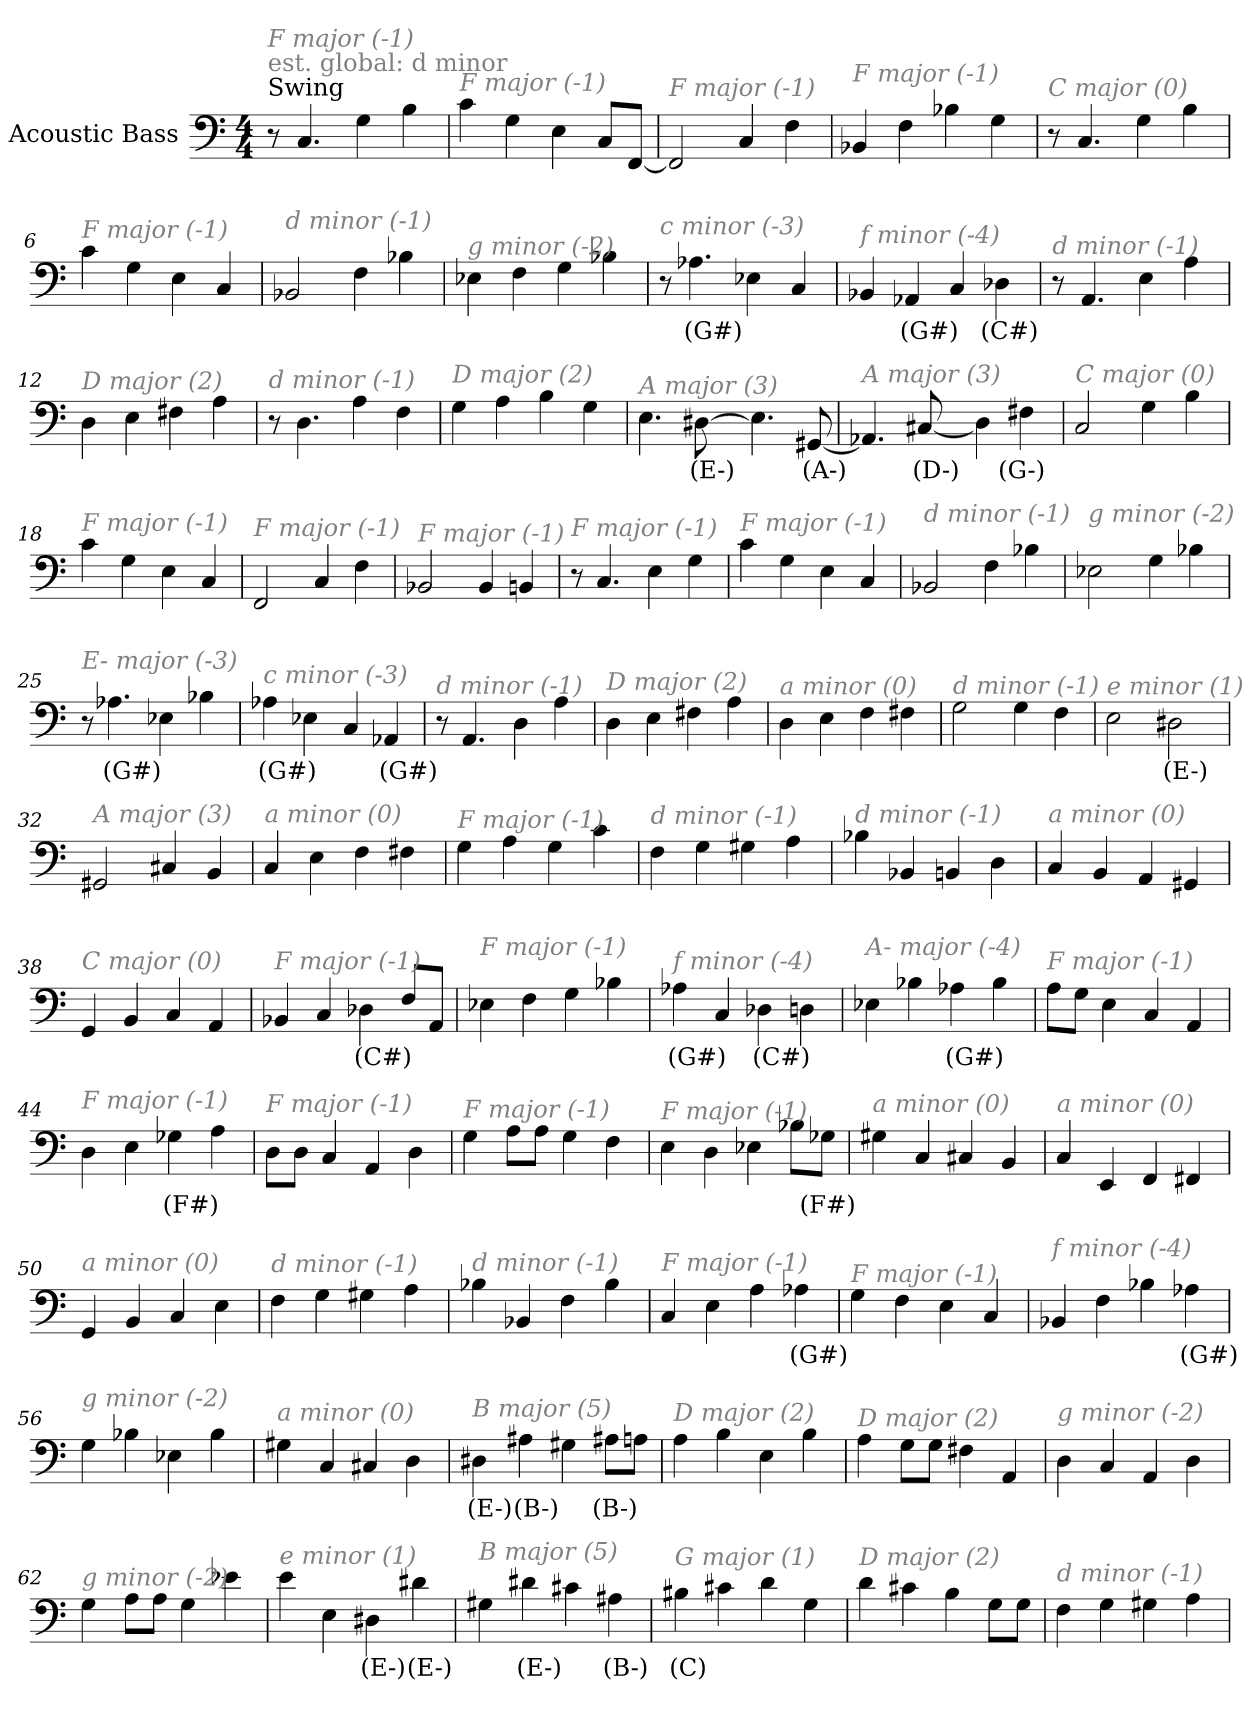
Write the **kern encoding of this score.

**kern	**text
*part1	*part1
*staff1	*staff1
*I"Acoustic Bass	*
*clefF4	*
*ITrd7c12	*
*k[]	*
*C:	*
*M4/4	*
*MM208	*
=1	=1
!LO:TX:a:t=Swing	!
!LO:TX:a:color=#808080:t=est. global&colon; d minor	!
!LO:TX:i:color=#808080:t=F major (-1)	!
8r	.
4.CC	.
4GG	.
4BB	.
=2	=2
!LO:TX:i:color=#808080:t=F major (-1)	!
4C	.
4GG	.
4EE	.
8CCL	.
[8FFFJ	.
=3	=3
!LO:TX:i:color=#808080:t=F major (-1)	!
2FFF]	.
4CC	.
4FF	.
=4	=4
!LO:TX:i:color=#808080:t=F major (-1)	!
4BBB-X	.
4FF	.
4BB-X	.
4GG	.
=5	=5
!LO:TX:i:color=#808080:t=C major (0)	!
8r	.
4.CC	.
4GG	.
4BB	.
=6	=6
!LO:TX:i:color=#808080:t=F major (-1)	!
4C	.
4GG	.
4EE	.
4CC	.
=7	=7
!LO:TX:i:color=#808080:t=d minor (-1)	!
2BBB-X	.
4FF	.
4BB-X	.
=8	=8
!LO:TX:i:color=#808080:t=g minor (-2)	!
4EE-X	.
4FF	.
4GG	.
4BB-X	.
=9	=9
!LO:TX:i:color=#808080:t=c minor (-3)	!
8r	.
4.AA-Xi	(G#)
4EE-X	.
4CC	.
=10	=10
!LO:TX:i:color=#808080:t=f minor (-4)	!
4BBB-X	.
4AAA-Xi	(G#)
4CC	.
4DD-Xi	(C#)
=11	=11
!LO:TX:i:color=#808080:t=d minor (-1)	!
8r	.
4.AAA	.
4EE	.
4AA	.
=12	=12
!LO:TX:i:color=#808080:t=D major (2)	!
4DD	.
4EE	.
4FF#X	.
4AA	.
=13	=13
!LO:TX:i:color=#808080:t=d minor (-1)	!
8r	.
4.DD	.
4AA	.
4FF	.
=14	=14
!LO:TX:i:color=#808080:t=D major (2)	!
4GG	.
4AA	.
4BB	.
4GG	.
=15	=15
!LO:TX:i:color=#808080:t=A major (3)	!
4.EE	.
[8DD#Xi	(E-)
4.EE-]	.
[8GGG#Xi	(A-)
=16	=16
!LO:TX:i:color=#808080:t=A major (3)	!
4.AAA-X]	.
[8CC#Xi	(D-)
4DD-]	.
4FF#Xi	(G-)
=17	=17
!LO:TX:i:color=#808080:t=C major (0)	!
2CC	.
4GG	.
4BB	.
=18	=18
!LO:TX:i:color=#808080:t=F major (-1)	!
4C	.
4GG	.
4EE	.
4CC	.
=19	=19
!LO:TX:i:color=#808080:t=F major (-1)	!
2FFF	.
4CC	.
4FF	.
=20	=20
!LO:TX:i:color=#808080:t=F major (-1)	!
2BBB-X	.
4BBB-	.
4BBBn	.
=21	=21
!LO:TX:i:color=#808080:t=F major (-1)	!
8r	.
4.CC	.
4EE	.
4GG	.
=22	=22
!LO:TX:i:color=#808080:t=F major (-1)	!
4C	.
4GG	.
4EE	.
4CC	.
=23	=23
!LO:TX:i:color=#808080:t=d minor (-1)	!
2BBB-X	.
4FF	.
4BB-X	.
=24	=24
!LO:TX:i:color=#808080:t=g minor (-2)	!
2EE-X	.
4GG	.
4BB-X	.
=25	=25
!LO:TX:i:color=#808080:t=E- major (-3)	!
8r	.
4.AA-Xi	(G#)
4EE-X	.
4BB-X	.
=26	=26
!LO:TX:i:color=#808080:t=c minor (-3)	!
4AA-Xi	(G#)
4EE-X	.
4CC	.
4AAA-Xi	(G#)
=27	=27
!LO:TX:i:color=#808080:t=d minor (-1)	!
8r	.
4.AAA	.
4DD	.
4AA	.
=28	=28
!LO:TX:i:color=#808080:t=D major (2)	!
4DD	.
4EE	.
4FF#X	.
4AA	.
=29	=29
!LO:TX:i:color=#808080:t=a minor (0)	!
4DD	.
4EE	.
4FF	.
4FF#X	.
=30	=30
!LO:TX:i:color=#808080:t=d minor (-1)	!
2GG	.
4GG	.
4FF	.
=31	=31
!LO:TX:i:color=#808080:t=e minor (1)	!
2EE	.
2DD#Xi	(E-)
=32	=32
!LO:TX:i:color=#808080:t=A major (3)	!
2GGG#X	.
4CC#X	.
4BBB	.
=33	=33
!LO:TX:i:color=#808080:t=a minor (0)	!
4CC	.
4EE	.
4FF	.
4FF#X	.
=34	=34
!LO:TX:i:color=#808080:t=F major (-1)	!
4GG	.
4AA	.
4GG	.
4C	.
=35	=35
!LO:TX:i:color=#808080:t=d minor (-1)	!
4FF	.
4GG	.
4GG#X	.
4AA	.
=36	=36
!LO:TX:i:color=#808080:t=d minor (-1)	!
4BB-X	.
4BBB-X	.
4BBBn	.
4DD	.
=37	=37
!LO:TX:i:color=#808080:t=a minor (0)	!
4CC	.
4BBB	.
4AAA	.
4GGG#X	.
=38	=38
!LO:TX:i:color=#808080:t=C major (0)	!
4GGG	.
4BBB	.
4CC	.
4AAA	.
=39	=39
!LO:TX:i:color=#808080:t=F major (-1)	!
4BBB-X	.
4CC	.
4DD-Xi	(C#)
8FFL	.
8AAAJ	.
=40	=40
!LO:TX:i:color=#808080:t=F major (-1)	!
4EE-X	.
4FF	.
4GG	.
4BB-X	.
=41	=41
!LO:TX:i:color=#808080:t=f minor (-4)	!
4AA-Xi	(G#)
4CC	.
4DD-Xi	(C#)
4DD	.
=42	=42
!LO:TX:i:color=#808080:t=A- major (-4)	!
4EE-X	.
4BB-X	.
4AA-Xi	(G#)
4BB-	.
=43	=43
!LO:TX:i:color=#808080:t=F major (-1)	!
8AAL	.
8GGJ	.
4EE	.
4CC	.
4AAA	.
=44	=44
!LO:TX:i:color=#808080:t=F major (-1)	!
4DD	.
4EE	.
4GG-Xi	(F#)
4AA	.
=45	=45
!LO:TX:i:color=#808080:t=F major (-1)	!
8DDL	.
8DDJ	.
4CC	.
4AAA	.
4DD	.
=46	=46
!LO:TX:i:color=#808080:t=F major (-1)	!
4GG	.
8AAL	.
8AAJ	.
4GG	.
4FF	.
=47	=47
!LO:TX:i:color=#808080:t=F major (-1)	!
4EE	.
4DD	.
4EE-X	.
8BB-XL	.
8GG-XiJ	(F#)
=48	=48
!LO:TX:i:color=#808080:t=a minor (0)	!
4GG#X	.
4CC	.
4CC#X	.
4BBB	.
=49	=49
!LO:TX:i:color=#808080:t=a minor (0)	!
4CC	.
4EEE	.
4FFF	.
4FFF#X	.
=50	=50
!LO:TX:i:color=#808080:t=a minor (0)	!
4GGG	.
4BBB	.
4CC	.
4EE	.
=51	=51
!LO:TX:i:color=#808080:t=d minor (-1)	!
4FF	.
4GG	.
4GG#X	.
4AA	.
=52	=52
!LO:TX:i:color=#808080:t=d minor (-1)	!
4BB-X	.
4BBB-X	.
4FF	.
4BB-	.
=53	=53
!LO:TX:i:color=#808080:t=F major (-1)	!
4CC	.
4EE	.
4AA	.
4AA-Xi	(G#)
=54	=54
!LO:TX:i:color=#808080:t=F major (-1)	!
4GG	.
4FF	.
4EE	.
4CC	.
=55	=55
!LO:TX:i:color=#808080:t=f minor (-4)	!
4BBB-X	.
4FF	.
4BB-X	.
4AA-Xi	(G#)
=56	=56
!LO:TX:i:color=#808080:t=g minor (-2)	!
4GG	.
4BB-X	.
4EE-X	.
4BB-	.
=57	=57
!LO:TX:i:color=#808080:t=a minor (0)	!
4GG#X	.
4CC	.
4CC#X	.
4DD	.
=58	=58
!LO:TX:i:color=#808080:t=B major (5)	!
4DD#Xi	(E-)
4AA#Xi	(B-)
4GG#X	.
8AA#XiL	(B-)
8AAJ	.
=59	=59
!LO:TX:i:color=#808080:t=D major (2)	!
4AA	.
4BB	.
4EE	.
4BB	.
=60	=60
!LO:TX:i:color=#808080:t=D major (2)	!
4AA	.
8GGL	.
8GGJ	.
4FF#X	.
4AAA	.
=61	=61
!LO:TX:i:color=#808080:t=g minor (-2)	!
4DD	.
4CC	.
4AAA	.
4DD	.
=62	=62
!LO:TX:i:color=#808080:t=g minor (-2)	!
4GG	.
8AAL	.
8AAJ	.
4GG	.
4E-X	.
=63	=63
!LO:TX:i:color=#808080:t=e minor (1)	!
4E	.
4EE	.
4DD#Xi	(E-)
4D#Xi	(E-)
=64	=64
!LO:TX:i:color=#808080:t=B major (5)	!
4GG#X	.
4D#Xi	(E-)
4C#X	.
4AA#Xi	(B-)
=65	=65
!LO:TX:i:color=#808080:t=G major (1)	!
4BB#Xj	(C)
4C#X	.
4D	.
4GG	.
=66	=66
!LO:TX:i:color=#808080:t=D major (2)	!
4D	.
4C#X	.
4BB	.
8GGL	.
8GGJ	.
=67	=67
!LO:TX:i:color=#808080:t=d minor (-1)	!
4FF	.
4GG	.
4GG#X	.
4AA	.
=	=
*-	*-
